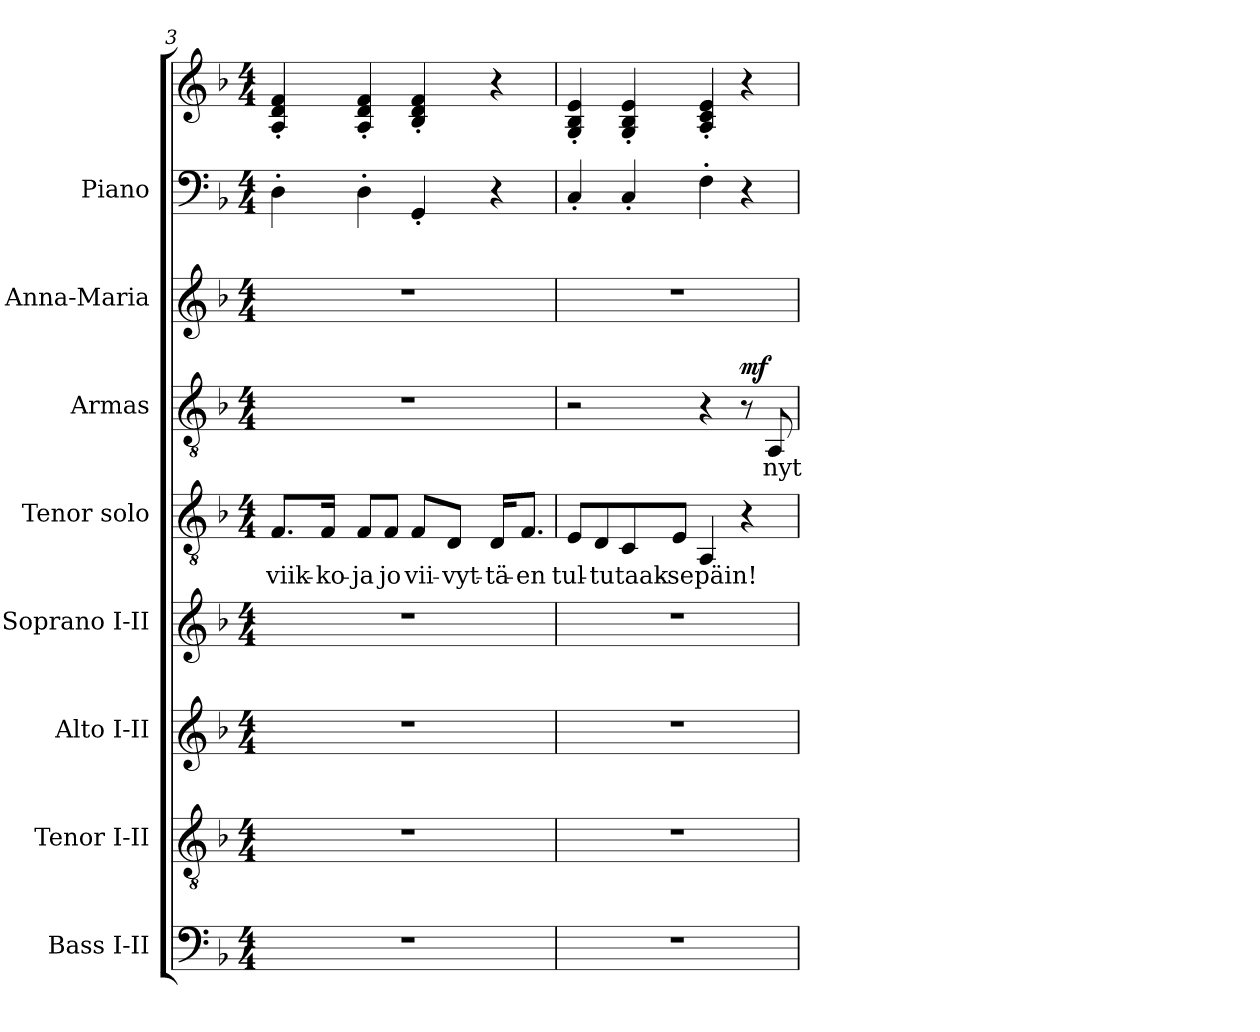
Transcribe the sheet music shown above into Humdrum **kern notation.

**kern	**kern	**kern	**kern	**kern	**text	**kern	**text	**dynam	**kern	**kern	**kern
*part8	*part7	*part6	*part5	*part4	*part4	*part3	*part3	*part3	*part2	*part1	*part1
*staff9	*staff8	*staff7	*staff6	*staff5	*staff5	*staff4	*staff4	*staff4	*staff3	*staff2	*staff1
*I"Bass I-II	*I"Tenor I-II	*I"Alto I-II	*I"Soprano I-II	*I"Tenor solo	*	*I"Armas	*	*	*I"Anna-Maria	*I"Piano	*
*I'B.	*I'T.	*I'A.	*I'S.	*I'T. Solo	*	*I'Armas	*	*	*I'A-M	*I'Pno.	*
*clefF4	*clefGv2	*clefG2	*clefG2	*clefGv2	*	*clefGv2	*	*	*clefG2	*clefF4	*clefG2
*	*ITrd7c12	*	*	*ITrd7c12	*	*ITrd7c12	*	*	*	*	*
*k[b-]	*k[b-]	*k[b-]	*k[b-]	*k[b-]	*	*k[b-]	*	*	*k[b-]	*k[b-]	*k[b-]
*F:	*F:	*F:	*F:	*F:	*	*F:	*	*	*F:	*F:	*F:
*M4/4	*M4/4	*M4/4	*M4/4	*M4/4	*	*M4/4	*	*	*M4/4	*M4/4	*M4/4
=3	=3	=3	=3	=3	=3	=3	=3	=3	=3	=3	=3
!	!	!	!	!	!LO:LY:b:color=#000000	!	!	!	!	!	!
1r	1r	1r	1r	8.FFi/L	viik-	1r	.	.	1r	4D'i\	4Ai/' 4di' 4fi'
!	!	!	!	!	!LO:LY:b:color=#000000	!	!	!	!	!	!
.	.	.	.	16FFi/Jk	-ko-	.	.	.	.	.	.
!	!	!	!	!	!LO:LY:b:color=#000000	!	!	!	!	!	!
.	.	.	.	8FFi/L	-ja	.	.	.	.	4D'i\	4Ai/' 4di' 4fi'
!	!	!	!	!	!LO:LY:b:color=#000000	!	!	!	!	!	!
.	.	.	.	8FFi/J	jo	.	.	.	.	.	.
!	!	!	!	!	!LO:LY:b:color=#000000	!	!	!	!	!	!
.	.	.	.	8FFi/L	vii-	.	.	.	.	4GG'i/	4B-i/' 4di' 4fi'
!	!	!	!	!	!LO:LY:b:color=#000000	!	!	!	!	!	!
.	.	.	.	8DDi/J	-vyt-	.	.	.	.	.	.
!	!	!	!	!	!LO:LY:b:color=#000000	!	!	!	!	!	!
.	.	.	.	16DDi/KL	-tä-	.	.	.	.	4r	4r
!	!	!	!	!	!LO:LY:b:color=#000000	!	!	!	!	!	!
.	.	.	.	8.FFi/J	-en	.	.	.	.	.	.
=4	=4	=4	=4	=4	=4	=4	=4	=4	=4	=4	=4
!	!	!	!	!	!LO:LY:b:color=#000000	!	!	!	!	!	!
1r	1r	1r	1r	8EEi/L	tul-	2r	.	.	1r	4C'i/	4Gi/' 4B-i' 4ei'
!	!	!	!	!	!LO:LY:b:color=#000000	!	!	!	!	!	!
.	.	.	.	8DDi/	-tu	.	.	.	.	.	.
!	!	!	!	!	!LO:LY:b:color=#000000	!	!	!	!	!	!
.	.	.	.	8CCi/	taak-	.	.	.	.	4C'i/	4Gi/' 4B-i' 4ei'
!	!	!	!	!	!LO:LY:b:color=#000000	!	!	!	!	!	!
.	.	.	.	8EEi/J	-se	.	.	.	.	.	.
!	!	!	!	!	!LO:LY:b:color=#000000	!	!	!	!	!	!
.	.	.	.	4AAAi/	päin!	4r	.	.	.	4F'i\	4Ai/' 4ci' 4ei'
.	.	.	.	4r	.	8r	.	mf	.	4r	4r
!	!	!	!	!	!	!	!LO:LY:b:color=#000000	!	!	!	!
.	.	.	.	.	.	8AAAi/	nyt	.	.	.	.
=	=	=	=	=	=	=	=	=	=	=	=
*-	*-	*-	*-	*-	*-	*-	*-	*-	*-	*-	*-
